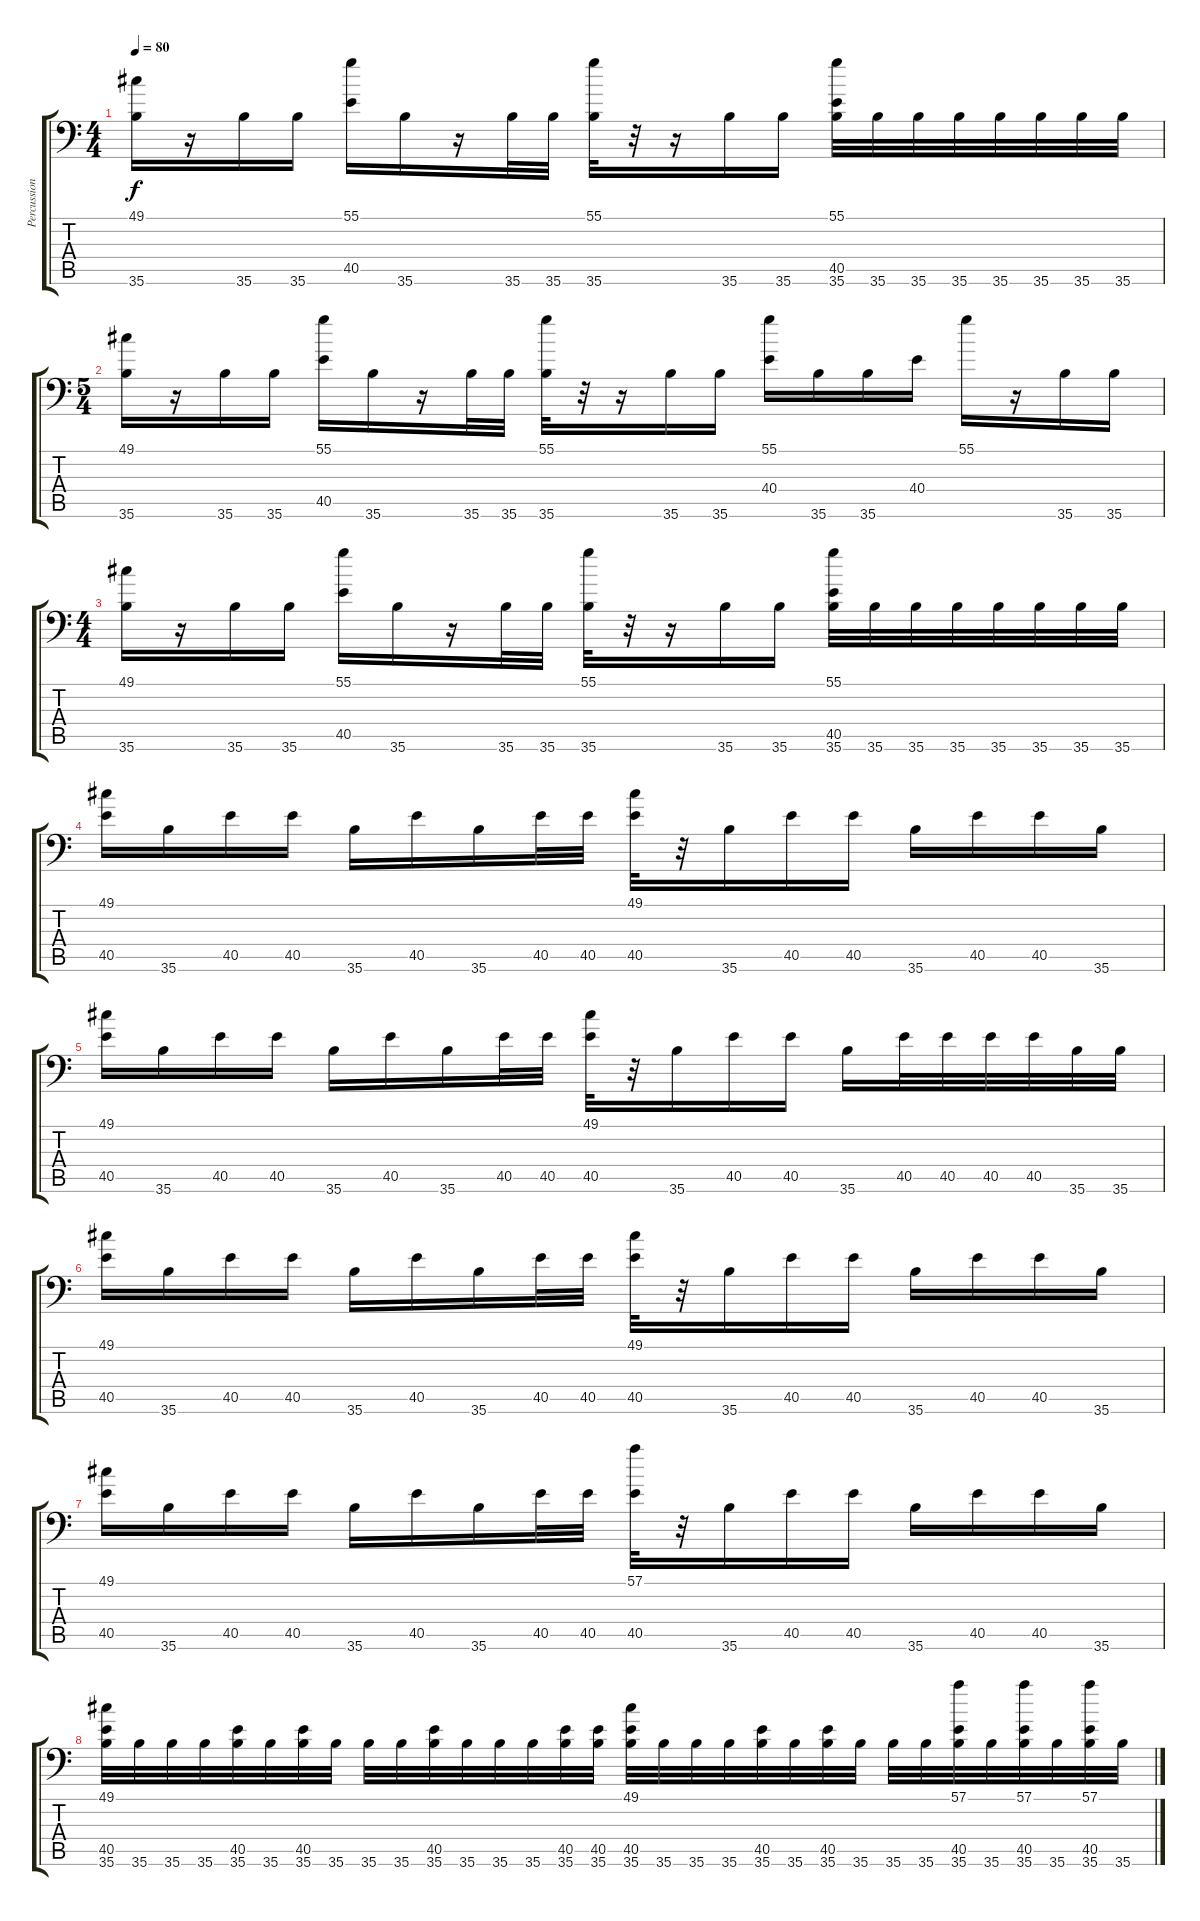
\track ("Percussion" "Percussion") {instrument acousticgrandpiano}
\staff {score tabs}
\tuning (C-1 C-1 C-1 C-1 C-1 C-1) {hide}
\ts (4 4)
\tempo 80
\clef f4
\ks c
(49.1 35.6).16{dy f} r.16 35.6.16 35.6.16 (55.1 40.5).16 35.6.16 r.16 35.6.32 35.6.32 (55.1 35.6).32 r.32 r.16 35.6.16 35.6.16 (55.1 40.5 35.6).32 35.6.32 35.6.32 35.6.32 35.6.32 35.6.32 35.6.32 35.6.32 |
\ts (5 4)
(49.1 35.6).16 r.16 35.6.16 35.6.16 (55.1 40.5).16 35.6.16 r.16 35.6.32 35.6.32 (55.1 35.6).32 r.32 r.16 35.6.16 35.6.16 (55.1 40.4).16 35.6.16 35.6.16 40.4.16 55.1.16 r.16 35.6.16 35.6.16 |
\ts (4 4)
(49.1 35.6).16 r.16 35.6.16 35.6.16 (55.1 40.5).16 35.6.16 r.16 35.6.32 35.6.32 (55.1 35.6).32 r.32 r.16 35.6.16 35.6.16 (55.1 40.5 35.6).32 35.6.32 35.6.32 35.6.32 35.6.32 35.6.32 35.6.32 35.6.32 |
(49.1 40.5).16 35.6.16 40.5.16 40.5.16 35.6.16 40.5.16 35.6.16 40.5.32 40.5.32 (49.1 40.5).32 r.32 35.6.16 40.5.16 40.5.16 35.6.16 40.5.16 40.5.16 35.6.16 |
(49.1 40.5).16 35.6.16 40.5.16 40.5.16 35.6.16 40.5.16 35.6.16 40.5.32 40.5.32 (49.1 40.5).32 r.32 35.6.16 40.5.16 40.5.16 35.6.16 40.5.32 40.5.32 40.5.32 40.5.32 35.6.32 35.6.32 |
(49.1 40.5).16 35.6.16 40.5.16 40.5.16 35.6.16 40.5.16 35.6.16 40.5.32 40.5.32 (49.1 40.5).32 r.32 35.6.16 40.5.16 40.5.16 35.6.16 40.5.16 40.5.16 35.6.16 |
(49.1 40.5).16 35.6.16 40.5.16 40.5.16 35.6.16 40.5.16 35.6.16 40.5.32 40.5.32 (57.1 40.5).32 r.32 35.6.16 40.5.16 40.5.16 35.6.16 40.5.16 40.5.16 35.6.16 |
(49.1 40.5 35.6).32 35.6.32 35.6.32 35.6.32 (40.5 35.6).32 35.6.32 (40.5 35.6).32 35.6.32 35.6.32 35.6.32 (40.5 35.6).32 35.6.32 35.6.32 35.6.32 (40.5 35.6).32 (40.5 35.6).32 (49.1 40.5 35.6).32 35.6.32 35.6.32 35.6.32 (40.5 35.6).32 35.6.32 (40.5 35.6).32 35.6.32 35.6.32 35.6.32 (57.1 40.5 35.6).32 35.6.32 (57.1 40.5 35.6).32 35.6.32 (57.1 40.5 35.6).32 35.6.32
